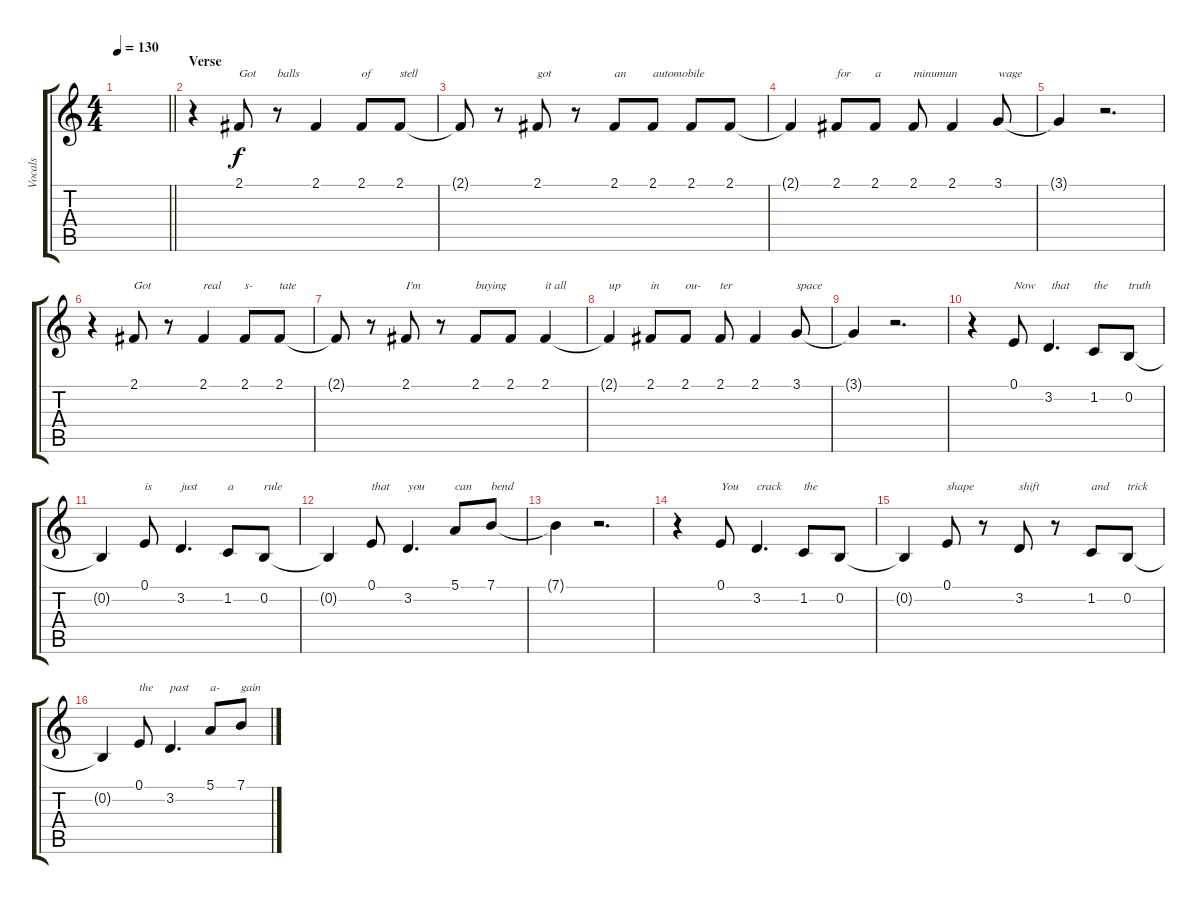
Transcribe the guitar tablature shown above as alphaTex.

\track ("Vocals" "Vocals") {instrument lead1square}
\staff {score tabs}
\tuning (E4 B3 G3 D3 A2 E2) {hide}
\ts (4 4)
\tempo 130
\clef g2
\barLineRight lightlight
\ks c
|
\section ("" "Verse")
r.4{volume 16} 2.1.8{txt "Got"} r.8{txt "balls"} 2.1.4 2.1.8{txt "of"} 2.1.8{txt "stell"} |
2.1{t}.8 r.8 2.1.8{txt "got"} r.8 2.1.8{txt "an"} 2.1.8{txt "automobile"} 2.1.8 2.1.8 |
2.1{t}.4 2.1.8{txt "for"} 2.1.8{txt "a"} 2.1.8{txt "minumun"} 2.1.4 3.1.8{txt "wage"} |
3.1{t}.4 r.2{d} |
r.4 2.1.8{txt "Got "} r.8 2.1.4{txt "real"} 2.1.8{txt "s-"} 2.1.8{txt "tate"} |
2.1{t}.8 r.8 2.1.8{txt "I'm "} r.8 2.1.8{txt "buying "} 2.1.8 2.1.4{txt "it all"} |
2.1{t}.4{txt "up"} 2.1.8{txt "in"} 2.1.8{txt "ou-"} 2.1.8{txt "ter"} 2.1.4 3.1.8{txt "space"} |
3.1{t}.4 r.2{d} |
r.4 0.1.8{txt "Now"} 3.2.4{d txt " that"} 1.2.8{txt "the"} 0.2.8{txt "truth"} |
0.2{t}.4 0.1.8{txt "is"} 3.2.4{d txt "just"} 1.2.8{txt "a"} 0.2.8{txt "rule"} |
0.2{t}.4 0.1.8{txt "that"} 3.2.4{d txt "you"} 5.1.8{txt "can"} 7.1.8{txt "bend"} |
7.1{t}.4 r.2{d} |
r.4 0.1.8{txt "You"} 3.2.4{d txt "crack"} 1.2.8{txt "the"} 0.2.8 |
0.2{t}.4 0.1.8{txt "shape"} r.8 3.2.8{txt "shift"} r.8 1.2.8{txt "and"} 0.2.8{txt "trick"} |
0.2{t}.4 0.1.8{txt "the"} 3.2.4{d txt "past"} 5.1.8{txt "a-"} 7.1.8{txt "gain"}
